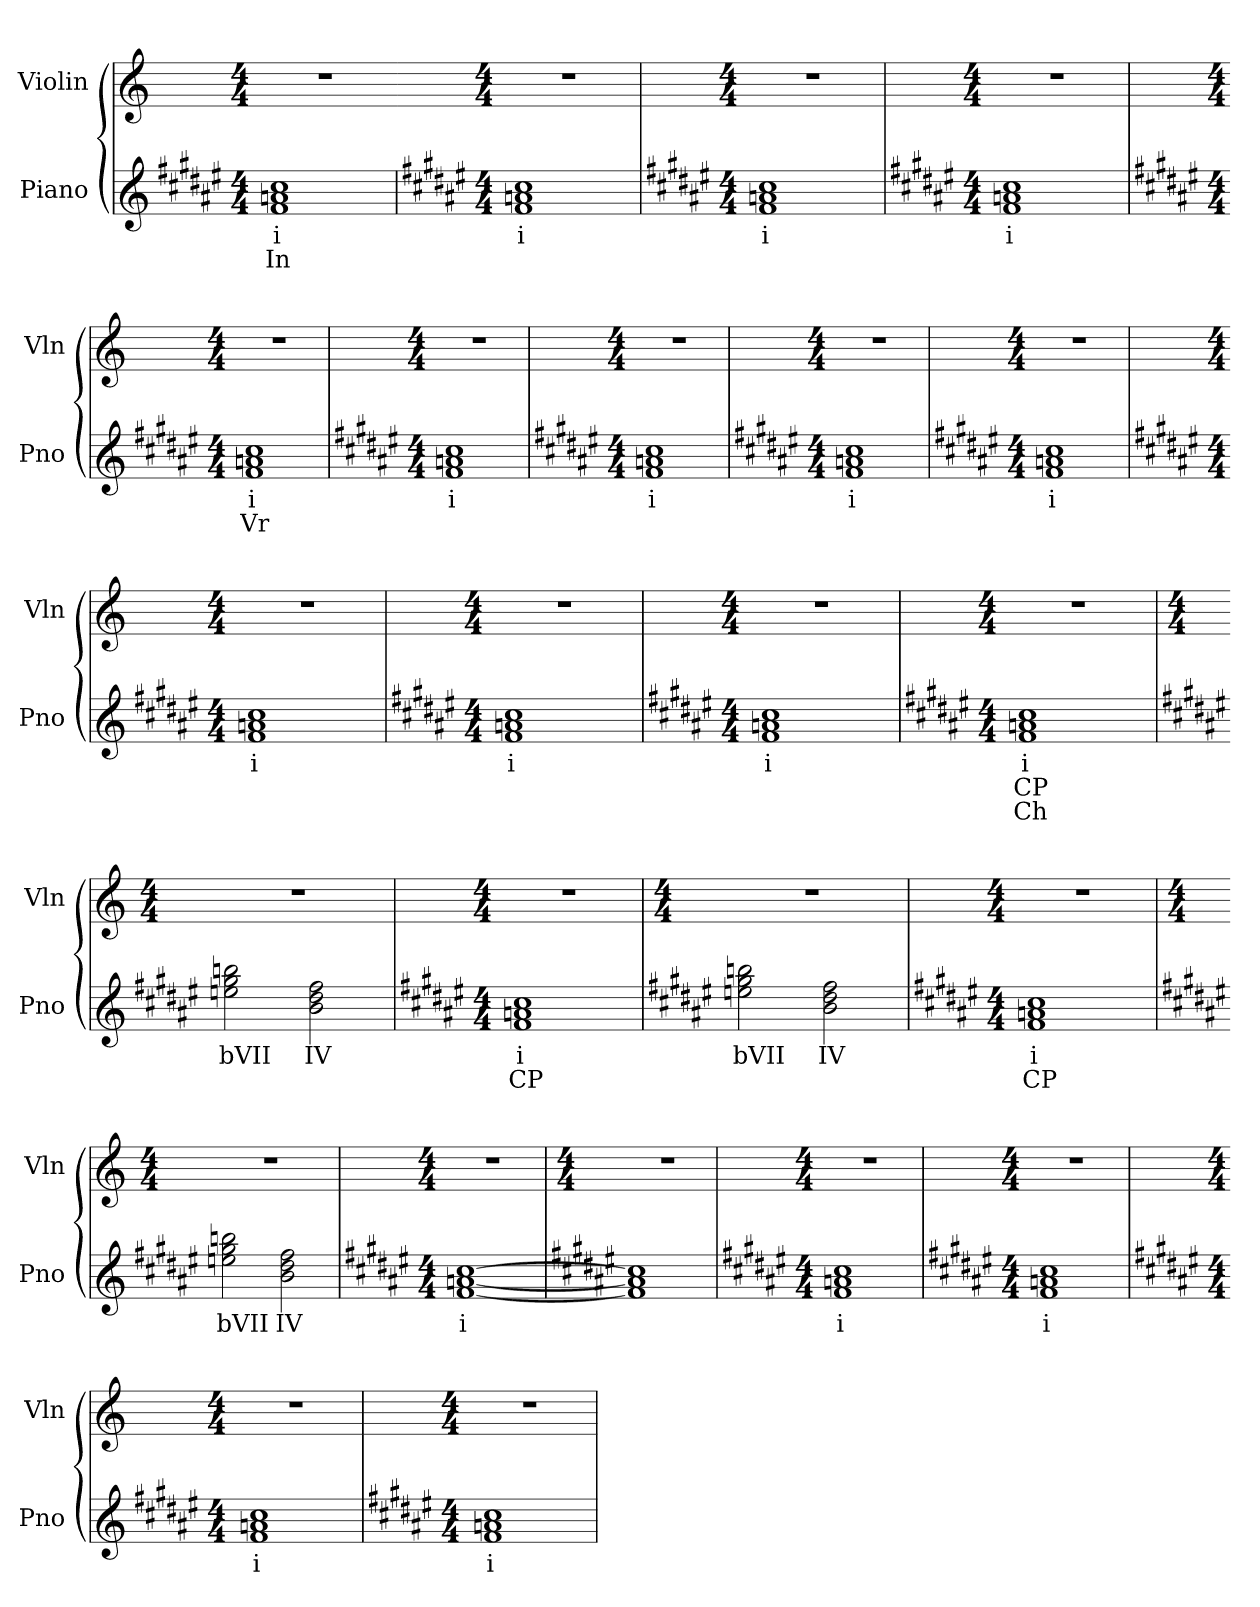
**kern	**text	**text	**text	**kern
*part2	*part2	*part2	*part2	*part1
*staff2	*staff2	*staff2	*staff2	*staff1
*I"Piano	*	*	*	*I"Violin
*I'Pno	*	*	*	*I'Vln
*	*	*	*	*clefG2
*k[f#c#g#d#a#e#]	*	*	*	*
*F#:	*	*	*	*
*M4/4	*	*	*	*M4/4
=1	=1	=1	=1	=1
1f# 1an 1cc#	i	In	.	1r
=	==	==	==	==
*k[f#c#g#d#a#e#]	*	*	*	*
*F#:	*	*	*	*
*M4/4	*	*	*	*M4/4
1f# 1an 1cc#	i	.	.	1r
=	=	=	=	=
*k[f#c#g#d#a#e#]	*	*	*	*
*F#:	*	*	*	*
*M4/4	*	*	*	*M4/4
1f# 1an 1cc#	i	.	.	1r
=	=	=	=	=
*k[f#c#g#d#a#e#]	*	*	*	*
*F#:	*	*	*	*
*M4/4	*	*	*	*M4/4
1f# 1an 1cc#	i	.	.	1r
=	=	=	=	=
*k[f#c#g#d#a#e#]	*	*	*	*
*F#:	*	*	*	*
*M4/4	*	*	*	*M4/4
1f# 1an 1cc#	i	Vr	.	1r
=	=	=	=	=
*k[f#c#g#d#a#e#]	*	*	*	*
*F#:	*	*	*	*
*M4/4	*	*	*	*M4/4
1f# 1an 1cc#	i	.	.	1r
=	=	=	=	=
*k[f#c#g#d#a#e#]	*	*	*	*
*F#:	*	*	*	*
*M4/4	*	*	*	*M4/4
1f# 1an 1cc#	i	.	.	1r
=	=	=	=	=
*k[f#c#g#d#a#e#]	*	*	*	*
*F#:	*	*	*	*
*M4/4	*	*	*	*M4/4
1f# 1an 1cc#	i	.	.	1r
=	=	=	=	=
*k[f#c#g#d#a#e#]	*	*	*	*
*F#:	*	*	*	*
*M4/4	*	*	*	*M4/4
1f# 1an 1cc#	i	.	.	1r
=	=	=	=	=
*k[f#c#g#d#a#e#]	*	*	*	*
*F#:	*	*	*	*
*M4/4	*	*	*	*M4/4
1f# 1an 1cc#	i	.	.	1r
=	=	=	=	=
*k[f#c#g#d#a#e#]	*	*	*	*
*F#:	*	*	*	*
*M4/4	*	*	*	*M4/4
1f# 1an 1cc#	i	.	.	1r
=	=	=	=	=
*k[f#c#g#d#a#e#]	*	*	*	*
*F#:	*	*	*	*
*M4/4	*	*	*	*M4/4
1f# 1an 1cc#	i	.	.	1r
=	=	=	=	=
*k[f#c#g#d#a#e#]	*	*	*	*
*F#:	*	*	*	*
*M4/4	*	*	*	*M4/4
1f# 1an 1cc#	i	CP	Ch	1r
=	=	=	=	=
*k[f#c#g#d#a#e#]	*	*	*	*
*F#:	*	*	*	*
*	*	*	*	*M4/4
2een 2gg# 2bbn	bVII	.	.	1r
2b 2dd# 2ff#	IV	.	.	.
=	=	=	=	=
*k[f#c#g#d#a#e#]	*	*	*	*
*F#:	*	*	*	*
*M4/4	*	*	*	*M4/4
1f# 1an 1cc#	i	CP	.	1r
=	=	=	=	=
*k[f#c#g#d#a#e#]	*	*	*	*
*F#:	*	*	*	*
*	*	*	*	*M4/4
2een 2gg# 2bbn	bVII	.	.	1r
2b 2dd# 2ff#	IV	.	.	.
=	=	=	=	=
*k[f#c#g#d#a#e#]	*	*	*	*
*F#:	*	*	*	*
*M4/4	*	*	*	*M4/4
1f# 1an 1cc#	i	CP	.	1r
=	=	=	=	=
*k[f#c#g#d#a#e#]	*	*	*	*
*F#:	*	*	*	*
*	*	*	*	*M4/4
2een 2gg# 2bbn	bVII	.	.	1r
2b 2dd# 2ff#	IV	.	.	.
=	=	=	=	=
*k[f#c#g#d#a#e#]	*	*	*	*
*F#:	*	*	*	*
*M4/4	*	*	*	*M4/4
[1f# [1an [1cc#	i	.	.	1r
=	=	=	=	=
*k[f#c#g#d#a#e#]	*	*	*	*
*F#:	*	*	*	*
*	*	*	*	*M4/4
1f#] 1an] 1cc#]	.	.	.	1r
=	=	=	=	=
*k[f#c#g#d#a#e#]	*	*	*	*
*F#:	*	*	*	*
*M4/4	*	*	*	*M4/4
1f# 1an 1cc#	i	.	.	1r
=	=	=	=	=
*k[f#c#g#d#a#e#]	*	*	*	*
*F#:	*	*	*	*
*M4/4	*	*	*	*M4/4
1f# 1an 1cc#	i	.	.	1r
=	=	=	=	=
*k[f#c#g#d#a#e#]	*	*	*	*
*F#:	*	*	*	*
*M4/4	*	*	*	*M4/4
1f# 1an 1cc#	i	.	.	1r
=	=	=	=	=
*k[f#c#g#d#a#e#]	*	*	*	*
*F#:	*	*	*	*
*M4/4	*	*	*	*M4/4
1f# 1an 1cc#	i	.	.	1r
=	=	=	=	=
*-	*-	*-	*-	*-
